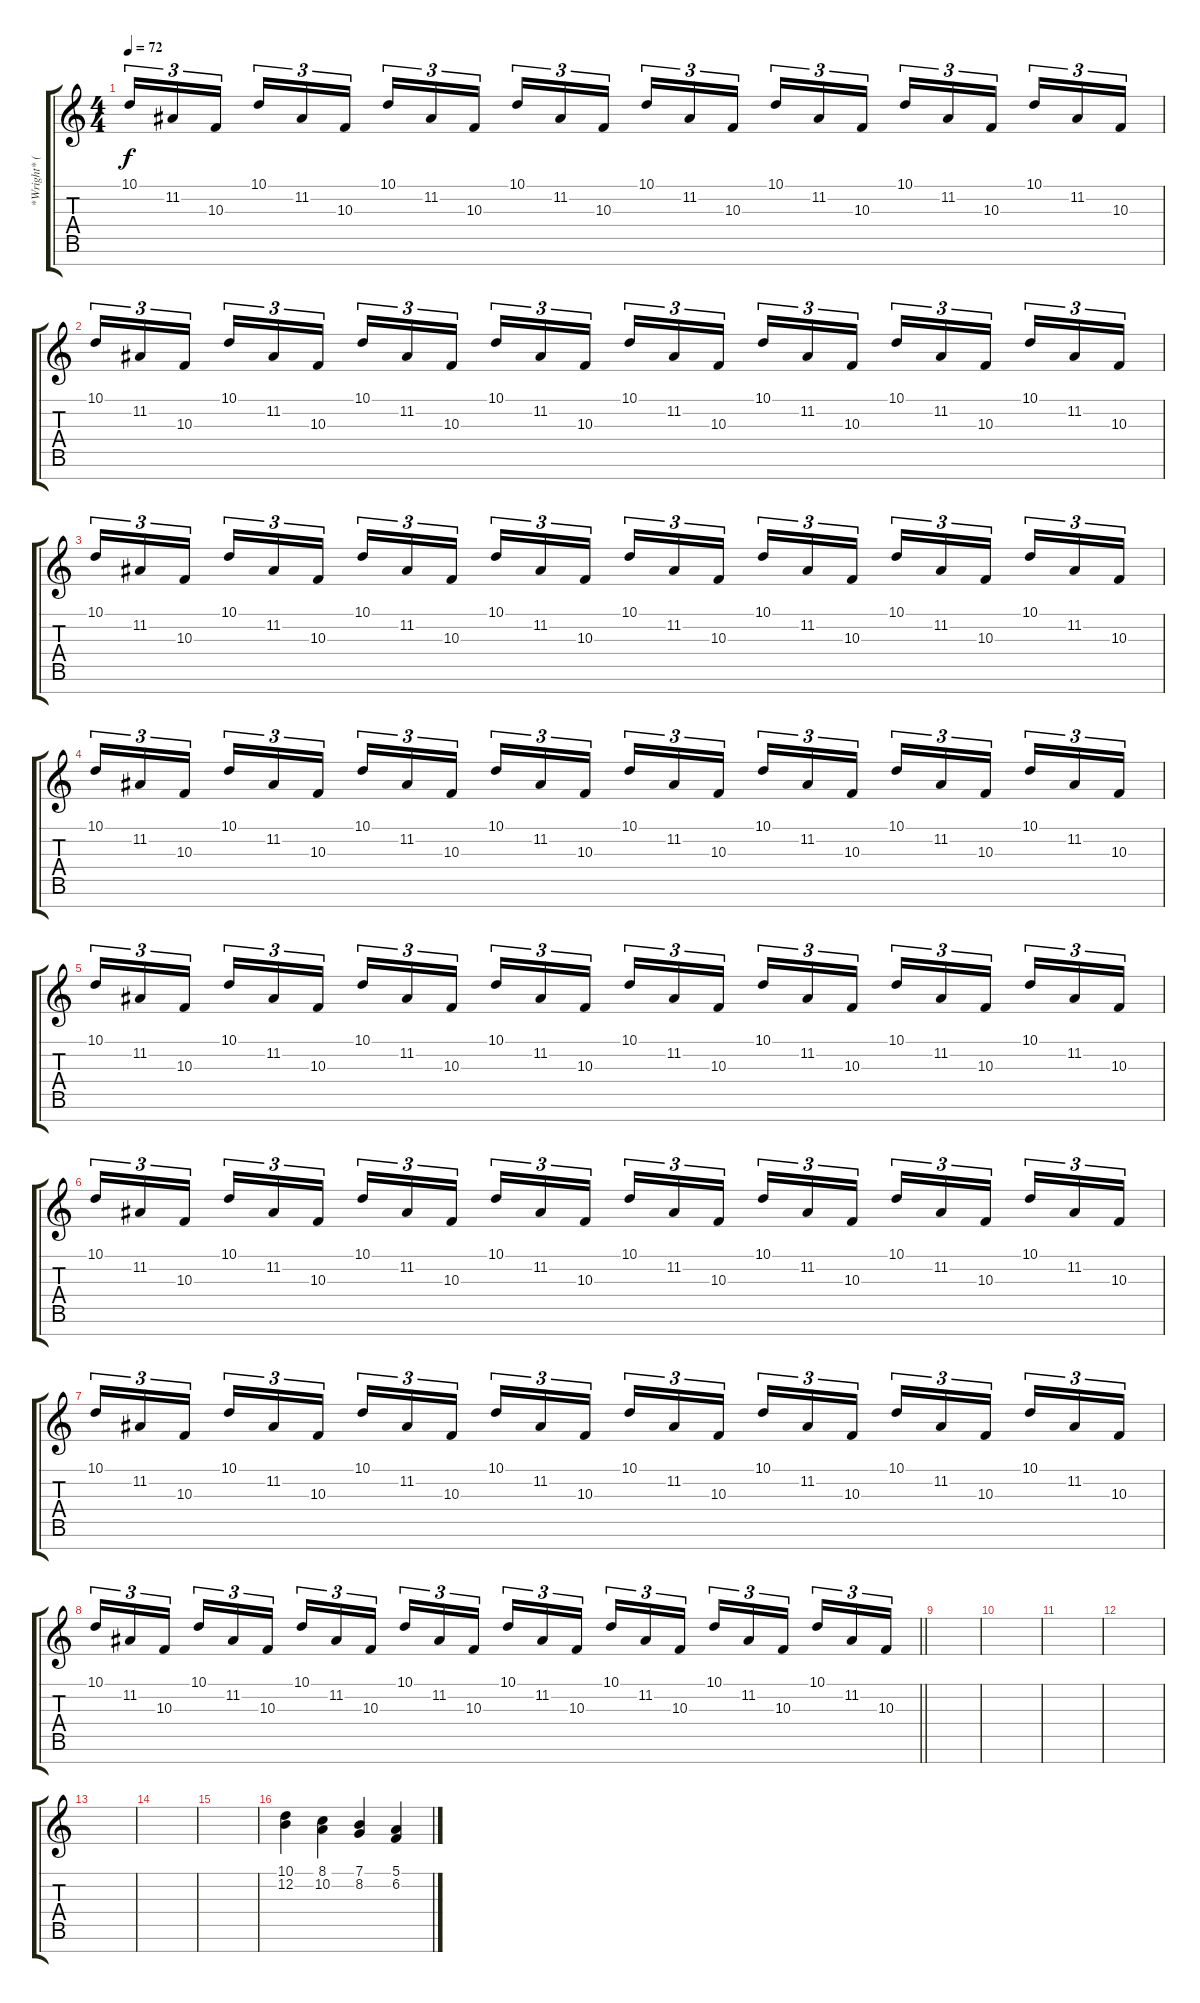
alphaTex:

\track ("*Wright* (Organ II)" "*Wright* (") {instrument rockorgan}
\staff {score tabs}
\tuning (E4 B3 G3 D3 A2 E2 B1) {hide}
\ts (4 4)
\tempo 72
\clef g2
\ks c
10.1.16{tu (3 2) dy f volume 0} 11.2.16{tu (3 2)} 10.3.16{tu (3 2) beam splitsecondary} 10.1.16{tu (3 2)} 11.2.16{tu (3 2)} 10.3.16{tu (3 2)} 10.1.16{tu (3 2)} 11.2.16{tu (3 2)} 10.3.16{tu (3 2) beam splitsecondary} 10.1.16{tu (3 2)} 11.2.16{tu (3 2)} 10.3.16{tu (3 2)} 10.1.16{tu (3 2)} 11.2.16{tu (3 2)} 10.3.16{tu (3 2) beam splitsecondary} 10.1.16{tu (3 2)} 11.2.16{tu (3 2)} 10.3.16{tu (3 2)} 10.1.16{tu (3 2)} 11.2.16{tu (3 2)} 10.3.16{tu (3 2) beam splitsecondary} 10.1.16{tu (3 2)} 11.2.16{tu (3 2)} 10.3.16{tu (3 2)} |
10.1.16{tu (3 2)} 11.2.16{tu (3 2)} 10.3.16{tu (3 2) beam splitsecondary} 10.1.16{tu (3 2)} 11.2.16{tu (3 2)} 10.3.16{tu (3 2)} 10.1.16{tu (3 2)} 11.2.16{tu (3 2)} 10.3.16{tu (3 2) beam splitsecondary} 10.1.16{tu (3 2)} 11.2.16{tu (3 2)} 10.3.16{tu (3 2)} 10.1.16{tu (3 2)} 11.2.16{tu (3 2)} 10.3.16{tu (3 2) beam splitsecondary} 10.1.16{tu (3 2)} 11.2.16{tu (3 2)} 10.3.16{tu (3 2)} 10.1.16{tu (3 2)} 11.2.16{tu (3 2)} 10.3.16{tu (3 2) beam splitsecondary} 10.1.16{tu (3 2)} 11.2.16{tu (3 2)} 10.3.16{tu (3 2)} |
10.1.16{tu (3 2)} 11.2.16{tu (3 2)} 10.3.16{tu (3 2) beam splitsecondary} 10.1.16{tu (3 2)} 11.2.16{tu (3 2)} 10.3.16{tu (3 2)} 10.1.16{tu (3 2)} 11.2.16{tu (3 2)} 10.3.16{tu (3 2) beam splitsecondary} 10.1.16{tu (3 2)} 11.2.16{tu (3 2)} 10.3.16{tu (3 2)} 10.1.16{tu (3 2)} 11.2.16{tu (3 2)} 10.3.16{tu (3 2) beam splitsecondary} 10.1.16{tu (3 2)} 11.2.16{tu (3 2)} 10.3.16{tu (3 2)} 10.1.16{tu (3 2)} 11.2.16{tu (3 2)} 10.3.16{tu (3 2) beam splitsecondary} 10.1.16{tu (3 2)} 11.2.16{tu (3 2)} 10.3.16{tu (3 2)} |
10.1.16{tu (3 2) volume 16} 11.2.16{tu (3 2)} 10.3.16{tu (3 2) beam splitsecondary} 10.1.16{tu (3 2)} 11.2.16{tu (3 2)} 10.3.16{tu (3 2)} 10.1.16{tu (3 2)} 11.2.16{tu (3 2)} 10.3.16{tu (3 2) beam splitsecondary} 10.1.16{tu (3 2)} 11.2.16{tu (3 2)} 10.3.16{tu (3 2)} 10.1.16{tu (3 2)} 11.2.16{tu (3 2)} 10.3.16{tu (3 2) beam splitsecondary} 10.1.16{tu (3 2)} 11.2.16{tu (3 2)} 10.3.16{tu (3 2)} 10.1.16{tu (3 2)} 11.2.16{tu (3 2)} 10.3.16{tu (3 2) beam splitsecondary} 10.1.16{tu (3 2)} 11.2.16{tu (3 2)} 10.3.16{tu (3 2)} |
10.1.16{tu (3 2)} 11.2.16{tu (3 2)} 10.3.16{tu (3 2) beam splitsecondary} 10.1.16{tu (3 2)} 11.2.16{tu (3 2)} 10.3.16{tu (3 2)} 10.1.16{tu (3 2)} 11.2.16{tu (3 2)} 10.3.16{tu (3 2) beam splitsecondary} 10.1.16{tu (3 2)} 11.2.16{tu (3 2)} 10.3.16{tu (3 2)} 10.1.16{tu (3 2)} 11.2.16{tu (3 2)} 10.3.16{tu (3 2) beam splitsecondary} 10.1.16{tu (3 2)} 11.2.16{tu (3 2)} 10.3.16{tu (3 2)} 10.1.16{tu (3 2)} 11.2.16{tu (3 2)} 10.3.16{tu (3 2) beam splitsecondary} 10.1.16{tu (3 2)} 11.2.16{tu (3 2)} 10.3.16{tu (3 2)} |
10.1.16{tu (3 2)} 11.2.16{tu (3 2)} 10.3.16{tu (3 2) beam splitsecondary} 10.1.16{tu (3 2)} 11.2.16{tu (3 2)} 10.3.16{tu (3 2)} 10.1.16{tu (3 2)} 11.2.16{tu (3 2)} 10.3.16{tu (3 2) beam splitsecondary} 10.1.16{tu (3 2)} 11.2.16{tu (3 2)} 10.3.16{tu (3 2)} 10.1.16{tu (3 2)} 11.2.16{tu (3 2)} 10.3.16{tu (3 2) beam splitsecondary} 10.1.16{tu (3 2)} 11.2.16{tu (3 2)} 10.3.16{tu (3 2)} 10.1.16{tu (3 2)} 11.2.16{tu (3 2)} 10.3.16{tu (3 2) beam splitsecondary} 10.1.16{tu (3 2)} 11.2.16{tu (3 2)} 10.3.16{tu (3 2)} |
10.1.16{tu (3 2)} 11.2.16{tu (3 2)} 10.3.16{tu (3 2) beam splitsecondary} 10.1.16{tu (3 2)} 11.2.16{tu (3 2)} 10.3.16{tu (3 2)} 10.1.16{tu (3 2)} 11.2.16{tu (3 2)} 10.3.16{tu (3 2) beam splitsecondary} 10.1.16{tu (3 2)} 11.2.16{tu (3 2)} 10.3.16{tu (3 2)} 10.1.16{tu (3 2)} 11.2.16{tu (3 2)} 10.3.16{tu (3 2) beam splitsecondary} 10.1.16{tu (3 2)} 11.2.16{tu (3 2)} 10.3.16{tu (3 2)} 10.1.16{tu (3 2)} 11.2.16{tu (3 2)} 10.3.16{tu (3 2) beam splitsecondary} 10.1.16{tu (3 2)} 11.2.16{tu (3 2)} 10.3.16{tu (3 2)} |
\barLineRight lightlight
10.1.16{tu (3 2)} 11.2.16{tu (3 2)} 10.3.16{tu (3 2) beam splitsecondary} 10.1.16{tu (3 2)} 11.2.16{tu (3 2)} 10.3.16{tu (3 2)} 10.1.16{tu (3 2)} 11.2.16{tu (3 2)} 10.3.16{tu (3 2) beam splitsecondary} 10.1.16{tu (3 2)} 11.2.16{tu (3 2)} 10.3.16{tu (3 2)} 10.1.16{tu (3 2)} 11.2.16{tu (3 2)} 10.3.16{tu (3 2) beam splitsecondary} 10.1.16{tu (3 2)} 11.2.16{tu (3 2)} 10.3.16{tu (3 2)} 10.1.16{tu (3 2)} 11.2.16{tu (3 2)} 10.3.16{tu (3 2) beam splitsecondary} 10.1.16{tu (3 2)} 11.2.16{tu (3 2)} 10.3.16{tu (3 2)} |
|
|
|
|
|
|
|
(10.1 12.2).4{instrument rockorgan} (8.1 10.2).4 (7.1 8.2).4 (5.1 6.2).4
